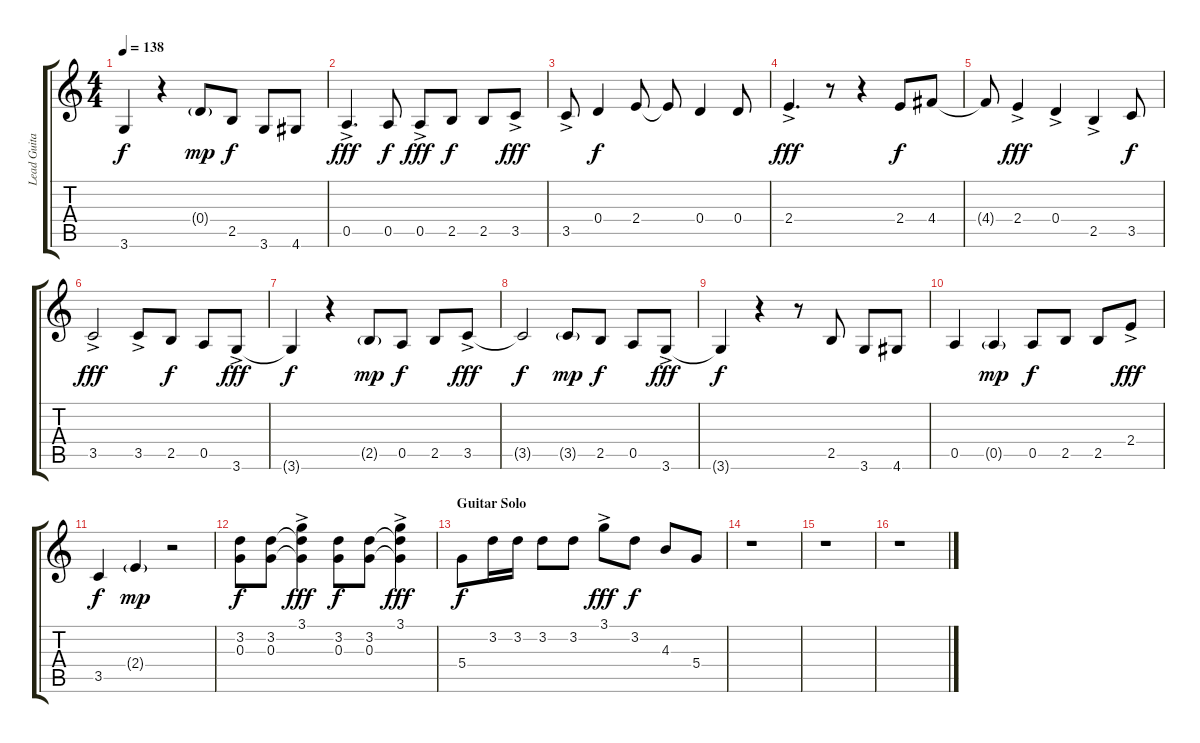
\track ("Lead Guitar 2 (Joe Walsh)" "Lead Guita") {instrument electricguitarclean}
\staff {score tabs}
\tuning (E4 B3 G3 D3 A2 E2) {hide}
\ts (4 4)
\tempo 138
\clef g2
\ks c
3.6{t}.4{dy f} r.4 0.4{g}.8{dy mp} 2.5.8{dy f} 3.6.8 4.6.8 |
0.5{ac}.4{d dy fff} 0.5.8{dy f} 0.5{ac}.8{dy fff} 2.5.8{dy f} 2.5.8 3.5{ac}.8{dy fff} |
3.5{ac}.8 0.4.4{dy f} 2.4.8 2.4{t}.8 0.4.4 0.4.8 |
2.4{ac}.4{d dy fff} r.8 r.4 2.4.8{dy f} 4.4.8 |
4.4{t}.8 2.4{ac}.4{dy fff} 0.4{ac}.4 2.5{ac}.4 3.5.8{dy f} |
3.5{ac}.2{dy fff} 3.5{ac}.8 2.5.8{dy f} 0.5.8 3.6{ac}.8{dy fff} |
3.6{t}.4{dy f} r.4 2.5{g}.8{dy mp} 0.5.8{dy f} 2.5.8 3.5{ac}.8{dy fff} |
3.5{t}.2{dy f} 3.5{g}.8{dy mp} 2.5.8{dy f} 0.5.8 3.6{ac}.8{dy fff} |
3.6{t}.4{dy f} r.4 r.8 2.5.8 3.6.8 4.6.8 |
0.5.4 0.5{g}.4{dy mp} 0.5.8{dy f} 2.5.8 2.5.8 2.4{ac}.8{dy fff} |
3.5.4{dy f} 2.4{g}.4{dy mp} r.2 |
(3.2 0.3).8{dy f} (3.2 0.3).8 (3.1{ac} 3.2{t} 0.3{t}).4{dy fff} (3.2 0.3).8{dy f} (3.2 0.3).8 (3.1{ac} 3.2{t} 0.3{t}).4{dy fff} |
\section ("" "Guitar Solo")
5.4.8{dy f} 3.2.16 3.2.16 3.2.8 3.2.8 3.1{ac}.8{dy fff} 3.2.8{dy f} 4.3.8 5.4.8 |
r.1 |
r.1 |
r.1
